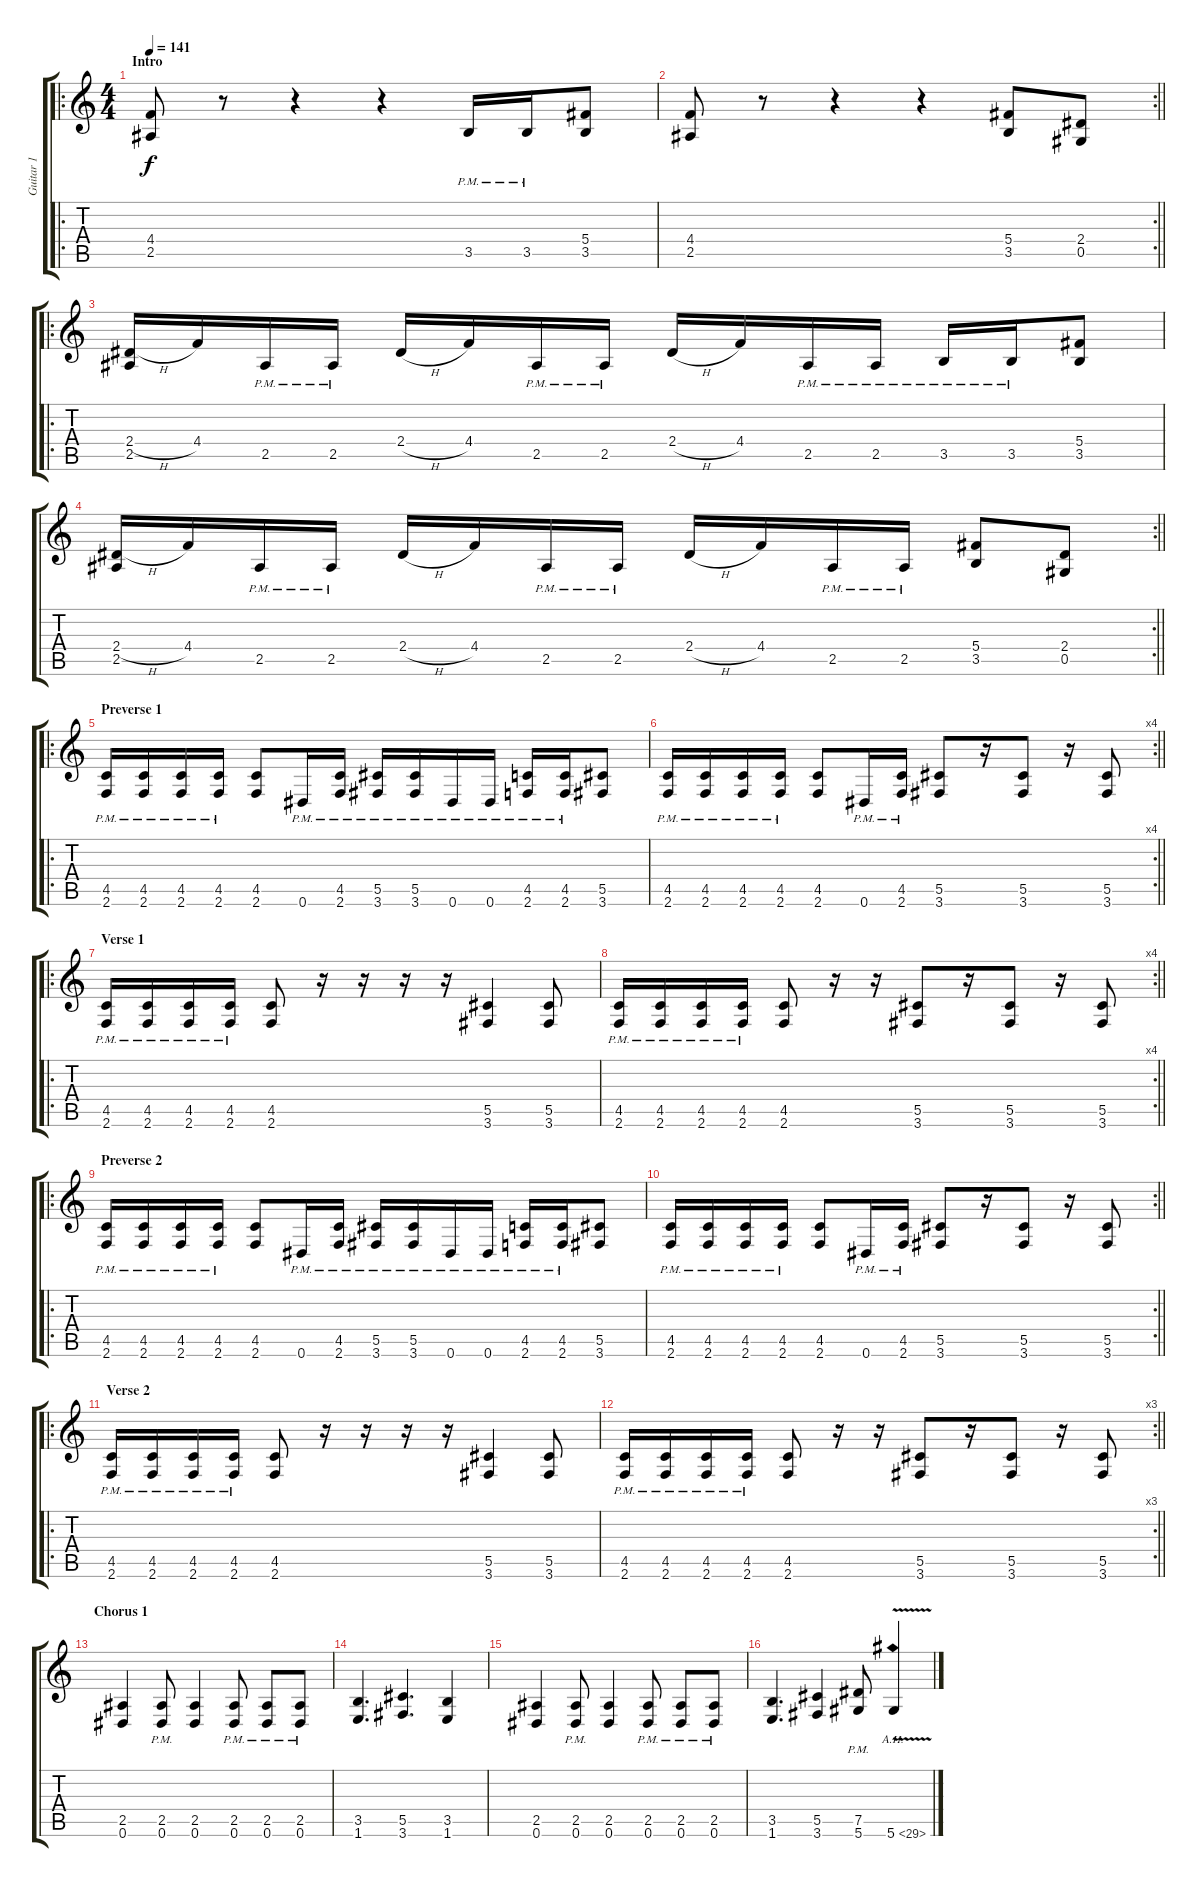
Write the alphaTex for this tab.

\track ("Guitar 1" "Guitar 1") {instrument distortionguitar}
\staff {score tabs}
\tuning (Eb4 Bb3 Gb3 Db3 Ab2 Eb2) {hide}
\ro
\ts (4 4)
\section ("" "Intro")
\tempo 141
\clef g2
\ks c
(4.4 2.5).8{dy f instrument distortionguitar} r.8 r.4 r.4 3.5{pm}.16 3.5{pm}.16 (5.4 3.5).8 |
\rc 2
\barLineRight lightlight
(4.4 2.5).8 r.8 r.4 r.4 (5.4 3.5).8 (2.4 0.5).8 |
\ro
(2.4{h} 2.5).16 4.4.16 2.5{pm}.16 2.5{pm}.16 2.4{h}.16 4.4.16 2.5{pm}.16 2.5{pm}.16 2.4{h}.16 4.4.16 2.5{pm}.16 2.5{pm}.16 3.5{pm}.16 3.5{pm}.16 (5.4 3.5).8 |
\rc 2
\barLineRight lightlight
(2.4{h} 2.5).16 4.4.16 2.5{pm}.16 2.5{pm}.16 2.4{h}.16 4.4.16 2.5{pm}.16 2.5{pm}.16 2.4{h}.16 4.4.16 2.5{pm}.16 2.5{pm}.16 (5.4 3.5).8 (2.4 0.5).8 |
\ro
\section ("" "Preverse 1")
(4.5{pm} 2.6{pm}).16 (4.5{pm} 2.6{pm}).16 (4.5{pm} 2.6{pm}).16 (4.5{pm} 2.6{pm}).16 (4.5 2.6).8 0.6{pm}.16 (4.5{pm} 2.6{pm}).16 (5.5{pm} 3.6{pm}).16 (5.5{pm} 3.6{pm}).16 0.6{pm}.16 0.6{pm}.16 (4.5{pm} 2.6{pm}).16 (4.5{pm} 2.6{pm}).16 (5.5 3.6).8 |
\rc 4
\barLineRight lightlight
(4.5{pm} 2.6{pm}).16 (4.5{pm} 2.6{pm}).16 (4.5{pm} 2.6{pm}).16 (4.5{pm} 2.6{pm}).16 (4.5 2.6).8 0.6{pm}.16 (4.5{pm} 2.6{pm}).16 (5.5 3.6).8 r.16 (5.5 3.6).8 r.16 (5.5 3.6).8 |
\ro
\section ("" "Verse 1")
(4.5{pm} 2.6{pm}).16 (4.5{pm} 2.6{pm}).16 (4.5{pm} 2.6{pm}).16 (4.5{pm} 2.6{pm}).16 (4.5 2.6).8 r.16 r.16 r.16 r.16 (5.5 3.6).4 (5.5 3.6).8 |
\rc 4
\barLineRight lightlight
(4.5{pm} 2.6{pm}).16 (4.5{pm} 2.6{pm}).16 (4.5{pm} 2.6{pm}).16 (4.5{pm} 2.6{pm}).16 (4.5 2.6).8 r.16 r.16 (5.5 3.6).8 r.16 (5.5 3.6).8 r.16 (5.5 3.6).8 |
\ro
\section ("" "Preverse 2")
(4.5{pm} 2.6{pm}).16 (4.5{pm} 2.6{pm}).16 (4.5{pm} 2.6{pm}).16 (4.5{pm} 2.6{pm}).16 (4.5 2.6).8 0.6{pm}.16 (4.5{pm} 2.6{pm}).16 (5.5{pm} 3.6{pm}).16 (5.5{pm} 3.6{pm}).16 0.6{pm}.16 0.6{pm}.16 (4.5{pm} 2.6{pm}).16 (4.5{pm} 2.6{pm}).16 (5.5 3.6).8 |
\rc 2
\barLineRight lightlight
(4.5{pm} 2.6{pm}).16 (4.5{pm} 2.6{pm}).16 (4.5{pm} 2.6{pm}).16 (4.5{pm} 2.6{pm}).16 (4.5 2.6).8 0.6{pm}.16 (4.5{pm} 2.6{pm}).16 (5.5 3.6).8 r.16 (5.5 3.6).8 r.16 (5.5 3.6).8 |
\ro
\section ("" "Verse 2")
(4.5{pm} 2.6{pm}).16 (4.5{pm} 2.6{pm}).16 (4.5{pm} 2.6{pm}).16 (4.5{pm} 2.6{pm}).16 (4.5 2.6).8 r.16 r.16 r.16 r.16 (5.5 3.6).4 (5.5 3.6).8 |
\rc 3
\barLineRight lightlight
(4.5{pm} 2.6{pm}).16 (4.5{pm} 2.6{pm}).16 (4.5{pm} 2.6{pm}).16 (4.5{pm} 2.6{pm}).16 (4.5 2.6).8 r.16 r.16 (5.5 3.6).8 r.16 (5.5 3.6).8 r.16 (5.5 3.6).8 |
\section ("" "Chorus 1")
(2.5 0.6).4 (2.5{pm} 0.6{pm}).8 (2.5 0.6).4 (2.5{pm} 0.6{pm}).8 (2.5{pm} 0.6{pm}).8 (2.5{pm} 0.6{pm}).8 |
(3.5 1.6).4{d} (5.5 3.6).4{d} (3.5 1.6).4 |
(2.5 0.6).4 (2.5{pm} 0.6{pm}).8 (2.5 0.6).4 (2.5{pm} 0.6{pm}).8 (2.5{pm} 0.6{pm}).8 (2.5{pm} 0.6{pm}).8 |
(3.5 1.6).4{d} (5.5 3.6).4 (7.5{pm} 5.6{pm}).8 5.6{ah 24 v}.4
